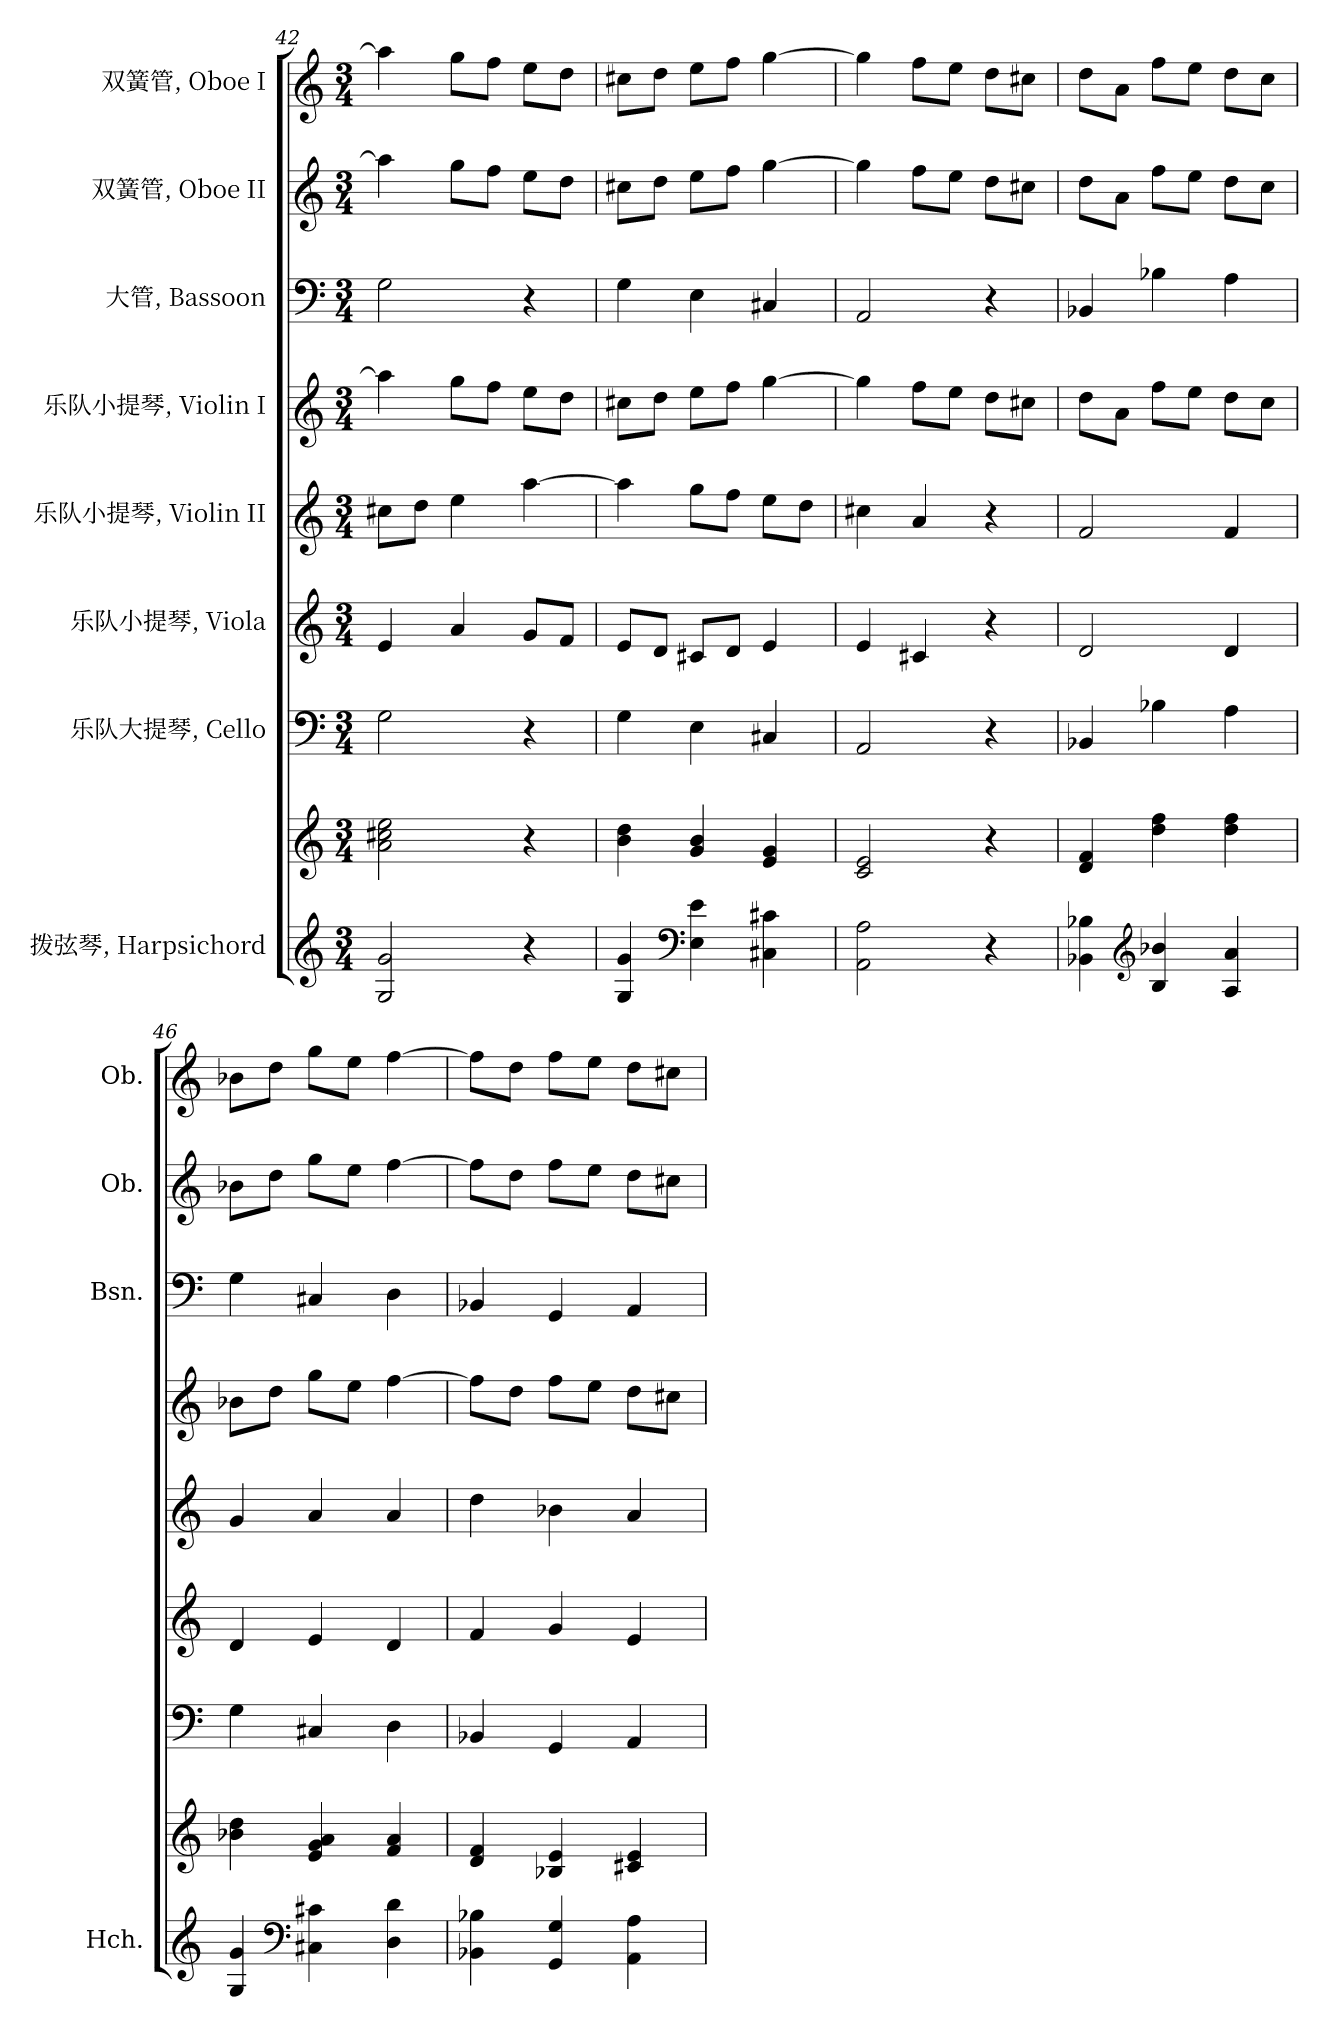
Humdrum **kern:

**kern	**kern	**kern	**kern	**kern	**kern	**kern	**kern	**kern
*part8	*part8	*part7	*part6	*part5	*part4	*part3	*part2	*part1
*staff9	*staff8	*staff7	*staff6	*staff5	*staff4	*staff3	*staff2	*staff1
*I"拨弦琴, Harpsichord	*	*I"乐队大提琴, Cello	*I"乐队小提琴, Viola	*I"乐队小提琴, Violin II	*I"乐队小提琴, Violin I	*I"大管, Bassoon	*I"双簧管, Oboe II	*I"双簧管, Oboe I
*I'Hch.	*	*	*	*	*	*I'Bsn.	*I'Ob.	*I'Ob.
*clefG2	*clefG2	*clefF4	*clefG2	*clefG2	*clefG2	*clefF4	*clefG2	*clefG2
*k[]	*k[]	*k[]	*k[]	*k[]	*k[]	*k[]	*k[]	*k[]
*M3/4	*M3/4	*M3/4	*M3/4	*M3/4	*M3/4	*M3/4	*M3/4	*M3/4
=42	=42	=42	=42	=42	=42	=42	=42	=42
2G/ 2g/	2a\ 2cc#X\ 2ee\	2G\	4e/	8cc#X\L	4aa\]	2G\	4aa\]	4aa\]
.	.	.	.	8dd\J	.	.	.	.
.	.	.	4a/	4ee\	8gg\L	.	8gg\L	8gg\L
.	.	.	.	.	8ff\J	.	8ff\J	8ff\J
4r	4r	4r	8g/L	[4aa\	8ee\L	4r	8ee\L	8ee\L
.	.	.	8f/J	.	8dd\J	.	8dd\J	8dd\J
!!LO:PB:g=z
=43	=43	=43	=43	=43	=43	=43	=43	=43
4G/ 4g/	4b\ 4dd\	4G\	8e/L	4aa\]	8cc#X\L	4G\	8cc#X\L	8cc#X\L
.	.	.	8d/J	.	8dd\J	.	8dd\J	8dd\J
*clefF4	*	*	*	*	*	*	*	*
4E\ 4e\	4g/ 4b/	4E\	8c#X/L	8gg\L	8ee\L	4E\	8ee\L	8ee\L
.	.	.	8d/J	8ff\J	8ff\J	.	8ff\J	8ff\J
4C#X\ 4c#X\	4e/ 4g/	4C#X/	4e/	8ee\L	[4gg\	4C#X/	[4gg\	[4gg\
.	.	.	.	8dd\J	.	.	.	.
=44	=44	=44	=44	=44	=44	=44	=44	=44
2AA\ 2A\	2c/ 2e/	2AA/	4e/	4cc#X\	4gg\]	2AA/	4gg\]	4gg\]
.	.	.	4c#X/	4a/	8ff\L	.	8ff\L	8ff\L
.	.	.	.	.	8ee\J	.	8ee\J	8ee\J
4r	4r	4r	4r	4r	8dd\L	4r	8dd\L	8dd\L
.	.	.	.	.	8cc#X\J	.	8cc#X\J	8cc#X\J
=45	=45	=45	=45	=45	=45	=45	=45	=45
4BB-X\ 4B-X\	4d/ 4f/	4BB-X/	2d/	2f/	8dd\L	4BB-X/	8dd\L	8dd\L
.	.	.	.	.	8a\J	.	8a\J	8a\J
*clefG2	*	*	*	*	*	*	*	*
4B-/ 4b-X/	4dd\ 4ff\	4B-X\	.	.	8ff\L	4B-X\	8ff\L	8ff\L
.	.	.	.	.	8ee\J	.	8ee\J	8ee\J
4A/ 4a/	4dd\ 4ff\	4A\	4d/	4f/	8dd\L	4A\	8dd\L	8dd\L
.	.	.	.	.	8cc\J	.	8cc\J	8cc\J
=46	=46	=46	=46	=46	=46	=46	=46	=46
4G/ 4g/	4b-X\ 4dd\	4G\	4d/	4g/	8b-X\L	4G\	8b-X\L	8b-X\L
.	.	.	.	.	8dd\J	.	8dd\J	8dd\J
*clefF4	*	*	*	*	*	*	*	*
4C#X\ 4c#X\	4e/ 4g/ 4a/	4C#X/	4e/	4a/	8gg\L	4C#X/	8gg\L	8gg\L
.	.	.	.	.	8ee\J	.	8ee\J	8ee\J
4D\ 4d\	4f/ 4a/	4D\	4d/	4a/	[4ff\	4D\	[4ff\	[4ff\
=47	=47	=47	=47	=47	=47	=47	=47	=47
4BB-X\ 4B-X\	4d/ 4f/	4BB-X/	4f/	4dd\	8ff\L]	4BB-X/	8ff\L]	8ff\L]
.	.	.	.	.	8dd\J	.	8dd\J	8dd\J
4GG/ 4G/	4B-X/ 4e/	4GG/	4g/	4b-X\	8ff\L	4GG/	8ff\L	8ff\L
.	.	.	.	.	8ee\J	.	8ee\J	8ee\J
4AA\ 4A\	4c#X/ 4e/	4AA/	4e/	4a/	8dd\L	4AA/	8dd\L	8dd\L
.	.	.	.	.	8cc#X\J	.	8cc#X\J	8cc#X\J
=	=	=	=	=	=	=	=	=
*-	*-	*-	*-	*-	*-	*-	*-	*-
